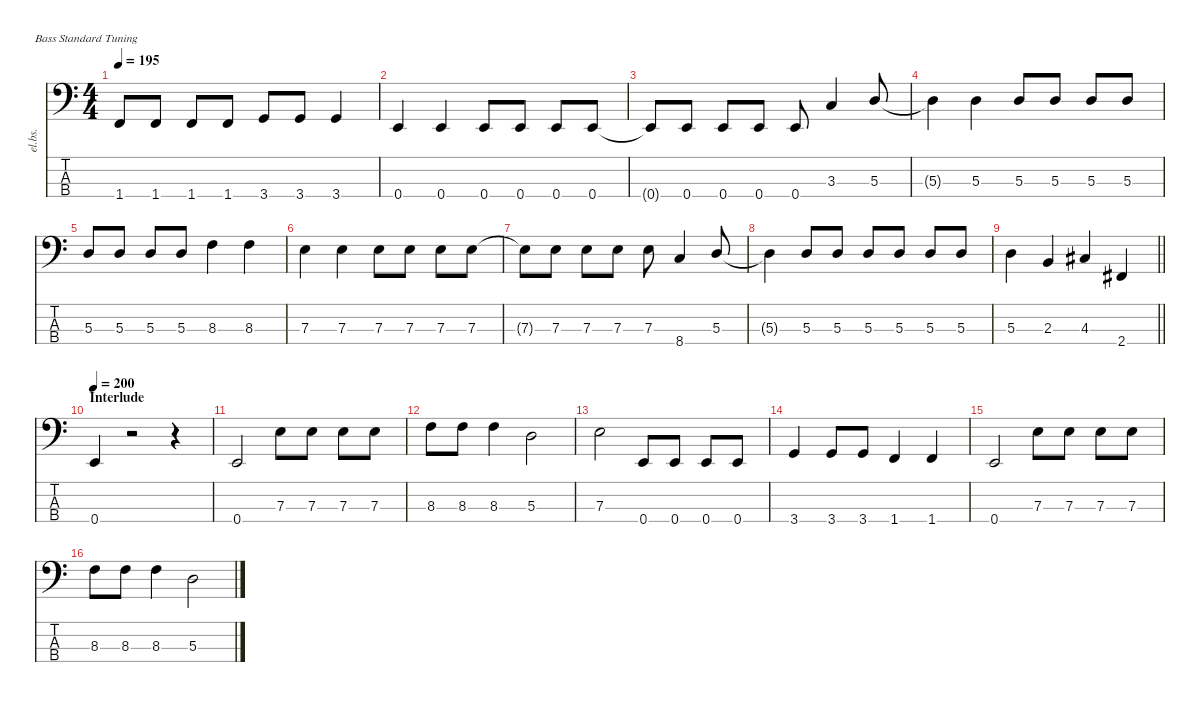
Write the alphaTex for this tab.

\defaultSystemsLayout 4
\hideDynamics
\bracketExtendMode nobrackets
\otherSystemsTrackNameOrientation horizontal
\track ("Cliff Burton (Bass)" "el.bs.") {instrument electricbasspick}
\staff {score tabs}
\tuning (G2 D2 A1 E1)
\ts (4 4)
\tempo 195
\clef f4
\ks c
1.4.8{dy f beam Up} 1.4.8{beam Up} 1.4.8{beam Up} 1.4.8{beam Up} 3.4.8{beam Up} 3.4.8{beam Up} 3.4.4{beam Up} |
0.4.4{beam Up} 0.4.4{beam Up} 0.4.8{beam Up} 0.4.8{beam Up} 0.4.8{beam Up} 0.4.8{beam Up} |
0.4{t}.8{beam Up} 0.4.8{beam Up} 0.4.8{beam Up} 0.4.8{beam Up} 0.4.8{beam Up} 3.3.4{beam Up} 5.3.8{beam Up} |
5.3{t}.4{beam Down} 5.3.4{beam Down} 5.3.8{beam Up} 5.3.8{beam Up} 5.3.8{beam Up} 5.3.8{beam Up} |
5.3.8{beam Up} 5.3.8{beam Up} 5.3.8{beam Up} 5.3.8{beam Up} 8.3.4{beam Down} 8.3.4{beam Down} |
7.3.4{beam Down} 7.3.4{beam Down} 7.3.8{beam Down} 7.3.8{beam Down} 7.3.8{beam Down} 7.3.8{beam Down} |
7.3{t}.8{beam Down} 7.3.8{beam Down} 7.3.8{beam Down} 7.3.8{beam Down} 7.3.8{beam Down} 8.4.4{beam Up} 5.3.8{beam Up} |
5.3{t}.4{beam Down} 5.3.8{beam Up} 5.3.8{beam Up} 5.3.8{beam Up} 5.3.8{beam Up} 5.3.8{beam Up} 5.3.8{beam Up} |
\barLineRight lightlight
5.3.4{beam Down} 2.3.4{beam Up} 4.3{acc #}.4{beam Up} 2.4{acc #}.4{beam Up} |
\section ("" "Interlude")
\tempo 200
0.4.4{beam Up} r.2{beam Up} r.4{beam Up} |
0.4.2{beam Up} 7.3.8{beam Down} 7.3.8{beam Down} 7.3.8{beam Down} 7.3.8{beam Down} |
8.3.8{beam Down} 8.3.8{beam Down} 8.3.4{beam Down} 5.3.2{beam Down} |
7.3.2{beam Down} 0.4.8{beam Up} 0.4.8{beam Up} 0.4.8{beam Up} 0.4.8{beam Up} |
3.4.4{beam Up} 3.4.8{beam Up} 3.4.8{beam Up} 1.4.4{beam Up} 1.4.4{beam Up} |
0.4.2{beam Up} 7.3.8{beam Down} 7.3.8{beam Down} 7.3.8{beam Down} 7.3.8{beam Down} |
8.3.8{beam Down} 8.3.8{beam Down} 8.3.4{beam Down} 5.3.2{beam Down}
